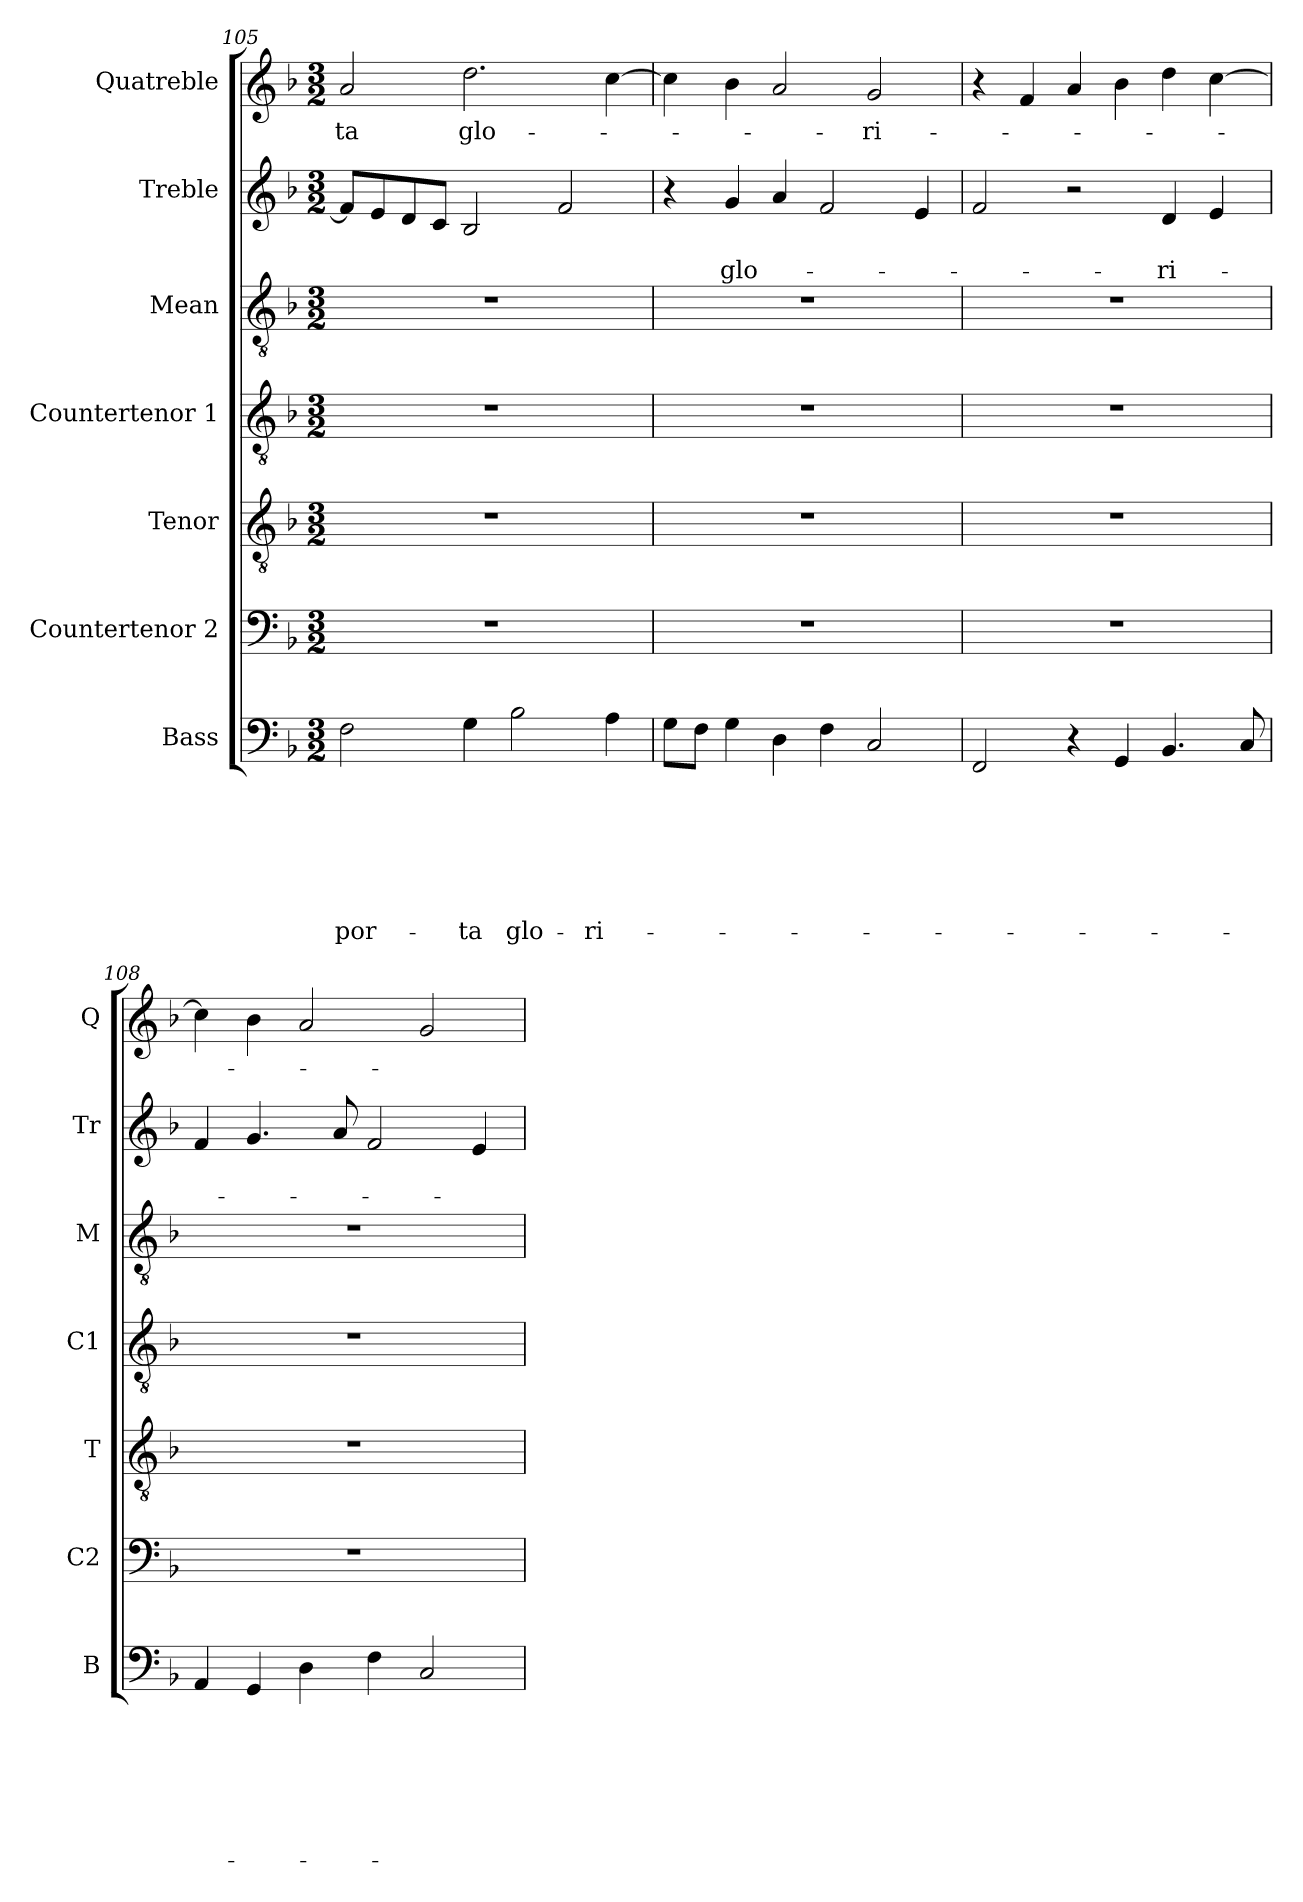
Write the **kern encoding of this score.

**kern	**text	**text	**text	**text	**text	**text	**text	**kern	**kern	**kern	**kern	**kern	**text	**text	**kern	**text
*part7	*part7	*part7	*part7	*part7	*part7	*part7	*part7	*part6	*part5	*part4	*part3	*part2	*part2	*part2	*part1	*part1
*staff7	*staff7	*staff7	*staff7	*staff7	*staff7	*staff7	*staff7	*staff6	*staff5	*staff4	*staff3	*staff2	*staff2	*staff2	*staff1	*staff1
*I"Bass	*	*	*	*	*	*	*	*I"Countertenor 2	*I"Tenor	*I"Countertenor 1	*I"Mean	*I"Treble	*	*	*I"Quatreble	*
*I'B	*	*	*	*	*	*	*	*I'C2	*I'T	*I'C1	*I'M	*I'Tr	*	*	*I'Q	*
!!LO:LB:g=z
*clefF4	*	*	*	*	*	*	*	*clefF4	*clefGv2	*clefGv2	*clefGv2	*clefG2	*	*	*clefG2	*
*k[b-]	*	*	*	*	*	*	*	*k[b-]	*k[b-]	*k[b-]	*k[b-]	*k[b-]	*	*	*k[b-]	*
*d:	*	*	*	*	*	*	*	*d:	*d:	*d:	*d:	*d:	*	*	*d:	*
*M3/2	*	*	*	*	*	*	*	*M3/2	*M3/2	*M3/2	*M3/2	*M3/2	*	*	*M3/2	*
=105	=105	=105	=105	=105	=105	=105	=105	=105	=105	=105	=105	=105	=105	=105	=105	=105
2F\	.	.	.	.	.	.	por-	1.r	1.r	1.r	1.r	8f/L]	.	.	2a/	-ta
.	.	.	.	.	.	.	.	.	.	.	.	8e/	.	.	.	.
.	.	.	.	.	.	.	.	.	.	.	.	8d/	.	.	.	.
.	.	.	.	.	.	.	.	.	.	.	.	8c/J	.	.	.	.
4G\	.	.	.	.	.	.	-ta	.	.	.	.	2B-/	.	.	2.dd\	glo-
2B-\	.	.	.	.	.	.	glo-	.	.	.	.	.	.	.	.	.
.	.	.	.	.	.	.	.	.	.	.	.	2f/	.	.	.	.
4A\	.	.	.	.	.	.	-ri-	.	.	.	.	.	.	.	[4cc\	.
=106	=106	=106	=106	=106	=106	=106	=106	=106	=106	=106	=106	=106	=106	=106	=106	=106
8G\L	.	.	.	.	.	.	.	1.r	1.r	1.r	1.r	4r	.	.	4cc\]	.
8F\J	.	.	.	.	.	.	.	.	.	.	.	.	.	.	.	.
4G\	.	.	.	.	.	.	.	.	.	.	.	4g/	.	glo-	4b-\	.
4D\	.	.	.	.	.	.	.	.	.	.	.	4a/	.	.	2a/	.
4F\	.	.	.	.	.	.	.	.	.	.	.	2f/	.	.	.	.
2C/	.	.	.	.	.	.	.	.	.	.	.	.	.	.	2g/	-ri-
.	.	.	.	.	.	.	.	.	.	.	.	4e/	.	.	.	.
=107	=107	=107	=107	=107	=107	=107	=107	=107	=107	=107	=107	=107	=107	=107	=107	=107
2FF/	.	.	.	.	.	.	.	1.r	1.r	1.r	1.r	2f/	.	.	4r	.
.	.	.	.	.	.	.	.	.	.	.	.	.	.	.	4f/	.
4r	.	.	.	.	.	.	.	.	.	.	.	2r	.	.	4a/	.
4GG/	.	.	.	.	.	.	.	.	.	.	.	.	.	.	4b-\	.
4.BB-/	.	.	.	.	.	.	.	.	.	.	.	4d/	.	-ri-	4dd\	.
.	.	.	.	.	.	.	.	.	.	.	.	4e/	.	.	[4cc\	.
8C/	.	.	.	.	.	.	.	.	.	.	.	.	.	.	.	.
=108	=108	=108	=108	=108	=108	=108	=108	=108	=108	=108	=108	=108	=108	=108	=108	=108
4AA/	.	.	.	.	.	.	.	1.r	1.r	1.r	1.r	4f/	.	.	4cc\]	.
4GG/	.	.	.	.	.	.	.	.	.	.	.	4.g/	.	.	4b-\	.
4D\	.	.	.	.	.	.	.	.	.	.	.	.	.	.	2a/	.
.	.	.	.	.	.	.	.	.	.	.	.	8a/	.	.	.	.
4F\	.	.	.	.	.	.	.	.	.	.	.	2f/	.	.	.	.
2C/	.	.	.	.	.	.	.	.	.	.	.	.	.	.	2g/	.
.	.	.	.	.	.	.	.	.	.	.	.	4e/	.	.	.	.
=	=	=	=	=	=	=	=	=	=	=	=	=	=	=	=	=
*-	*-	*-	*-	*-	*-	*-	*-	*-	*-	*-	*-	*-	*-	*-	*-	*-
